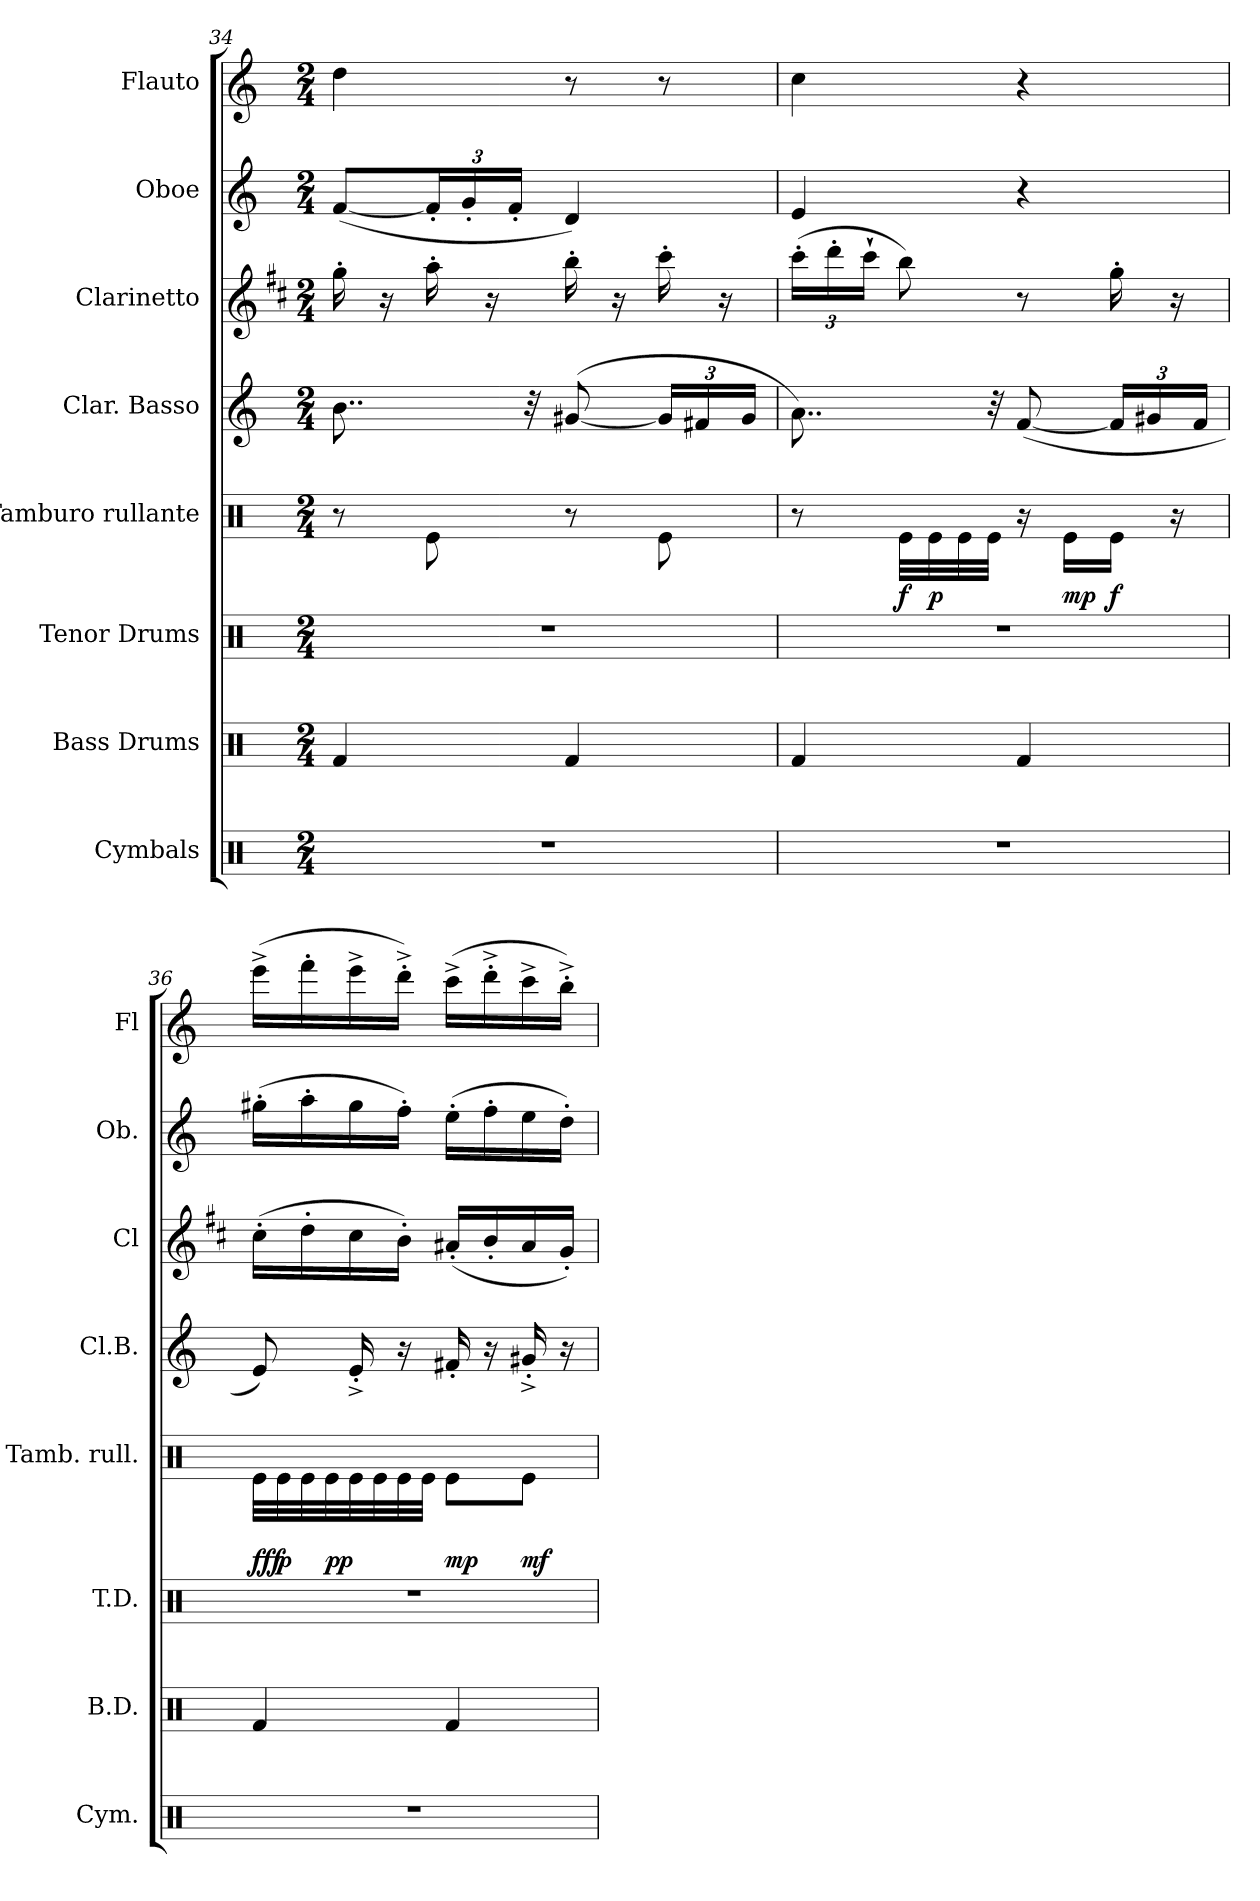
**kern	**kern	**kern	**kern	**dynam	**kern	**kern	**kern	**kern
*part8	*part7	*part6	*part5	*part5	*part4	*part3	*part2	*part1
*staff8	*staff7	*staff6	*staff5	*staff5	*staff4	*staff3	*staff2	*staff1
*I"Cymbals	*I"Bass Drums	*I"Tenor Drums	*I"Tamburo rullante	*	*I"Clar. Basso	*I"Clarinetto	*I"Oboe	*I"Flauto
*I'Cym.	*I'B.D.	*I'T.D.	*I'Tamb. rull.	*	*I'Cl.B.	*I'Cl	*I'Ob.	*I'Fl
!!LO:PB:g=z
*clefX	*clefX	*clefX	*clefX	*	*clefG2	*clefG2	*clefG2	*clefG2
*	*	*	*	*	*ITrd8c14	*ITrd1c2	*	*
*k[]	*k[]	*k[]	*k[]	*	*k[]	*k[]	*k[]	*k[]
*M2/4	*M2/4	*M2/4	*M2/4	*	*M2/4	*M2/4	*M2/4	*M2/4
=34	=34	=34	=34	=34	=34	=34	=34	=34
2r	4Rf/	2r	8r	.	8..B\	16ff'\	(<[8f/L	4dd\
.	.	.	.	.	.	16r	.	.
*	*	*	*	*	*	*	*Xbrackettup	*
.	.	.	8Re\	.	.	16gg'\	24f'/L]	.
.	.	.	.	.	.	.	24g'/	.
.	.	.	.	.	.	16r	.	.
.	.	.	.	.	.	.	24f'/JJ	.
.	.	.	.	.	32r	.	.	.
.	4Rf/	.	8r	.	(<[8G#X/	16aa'\	4d/)	8r
.	.	.	.	.	.	16r	.	.
*	*	*	*	*	*Xbrackettup	*	*	*
.	.	.	8Re\	.	24G#/LL]	16bb'\	.	8r
.	.	.	.	.	24F#X/	.	.	.
.	.	.	.	.	.	16r	.	.
.	.	.	.	.	24G#/JJ	.	.	.
=35	=35	=35	=35	=35	=35	=35	=35	=35
*	*	*	*	*	*	*Xbrackettup	*	*
2r	4Rf/	2r	8r	.	8..A\)	(>24bb'\LL	4e/	4cc\
.	.	.	.	.	.	24ccc'\	.	.
.	.	.	.	.	.	24bb''\JJ	.	.
!	!	!	!	!LO:DY:b	!	!	!	!
.	.	.	32Re\LLL	f	.	8aa\)	.	.
!	!	!	!	!LO:DY:b	!	!	!	!
.	.	.	32Re\	p	.	.	.	.
.	.	.	32Re\	.	.	.	.	.
.	.	.	32Re\JJJ	.	32r	.	.	.
.	4Rf/	.	16r	.	(<[8F/	8r	4r	4r
!	!	!	!	!LO:DY:b	!	!	!	!
.	.	.	16Re\LL	mp	.	.	.	.
!	!	!	!	!LO:DY:b	!	!	!	!
.	.	.	16Re\JJ	f	24F/LL]	16ff'\	.	.
.	.	.	.	.	24G#X/	.	.	.
.	.	.	16r	.	.	16r	.	.
.	.	.	.	.	24F/JJ	.	.	.
!!LO:PB:g=z
=36	=36	=36	=36	=36	=36	=36	=36	=36
!	!	!	!	!LO:DY:b	!	!	!	!
2r	4Rf/	2r	32Re\LLL	fff	8E/)	(>16b'\LL	(>16gg#X'\LL	(>16eee^\LL
!	!	!	!	!LO:DY:b	!	!	!	!
.	.	.	32Re\	p	.	.	.	.
.	.	.	32Re\	.	.	16cc'\	16aa'\	16fff'\
!	!	!	!	!LO:DY:b	!	!	!	!
.	.	.	32Re\	pp	.	.	.	.
.	.	.	32Re\	.	16E'^/	16b\	16gg#\	16eee^\
.	.	.	32Re\	.	.	.	.	.
.	.	.	32Re\	.	16r	16a'\JJ)	16ff'\JJ)	16ddd'^\JJ)
.	.	.	32Re\JJJ	.	.	.	.	.
!	!	!	!	!LO:DY:b	!	!	!	!
.	4Rf/	.	8Re\L	mp	16F#X'/	(<16g#X'/LL	(>16ee'\LL	(>16ccc^\LL
.	.	.	.	.	16r	16a'/	16ff'\	16ddd'^\
!	!	!	!	!LO:DY:b	!	!	!	!
.	.	.	8Re\J	mf	16G#X'^/	16g#/	16ee\	16ccc^\
.	.	.	.	.	16r	16f'/JJ)	16dd'\JJ)	16bb'^\JJ)
=	=	=	=	=	=	=	=	=
*-	*-	*-	*-	*-	*-	*-	*-	*-
